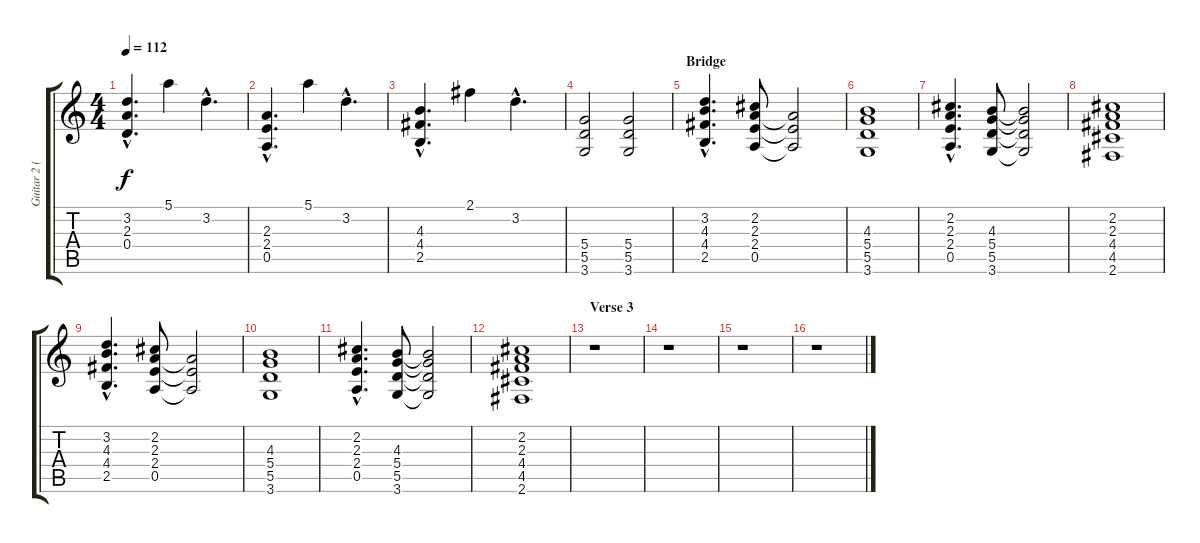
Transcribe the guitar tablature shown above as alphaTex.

\track ("Guitar 2 (Electric)" "Guitar 2 (") {instrument distortionguitar}
\staff {score tabs}
\tuning (E4 B3 G3 D3 A2 E2) {hide}
\ts (4 4)
\tempo 112
\clef g2
\ks c
(3.2{hac} 2.3{hac} 0.4{hac}).4{d dy f} 5.1.4 3.2{hac}.4{d} |
(2.3{hac} 2.4{hac} 0.5{hac}).4{d} 5.1.4 3.2{hac}.4{d} |
(4.3{hac} 4.4{hac} 2.5{hac}).4{d} 2.1.4 3.2{hac}.4{d} |
(5.4 5.5 3.6).2 (5.4 5.5 3.6).2 |
\section ("" "Bridge")
(3.2{hac} 4.3{hac} 4.4{hac} 2.5{hac}).4{d volume 12} (2.2 2.3 2.4 0.5).8 (2.3{t} 2.4{t} 0.5{t}).2 |
(4.3 5.4 5.5 3.6).1 |
(2.2{hac} 2.3{hac} 2.4{hac} 0.5{hac}).4{d} (4.3 5.4 5.5 3.6).8 (4.3{t} 5.4{t} 5.5{t} 3.6{t}).2 |
(2.2 2.3 4.4 4.5 2.6).1 |
(3.2{hac} 4.3{hac} 4.4{hac} 2.5{hac}).4{d volume 10} (2.2 2.3 2.4 0.5).8 (2.3{t} 2.4{t} 0.5{t}).2 |
(4.3 5.4 5.5 3.6).1 |
(2.2{hac} 2.3{hac} 2.4{hac} 0.5{hac}).4{d} (4.3 5.4 5.5 3.6).8 (4.3{t} 5.4{t} 5.5{t} 3.6{t}).2 |
(2.2 2.3 4.4 4.5 2.6).1 |
\section ("" "Verse 3")
r.1 |
r.1 |
r.1 |
r.1
